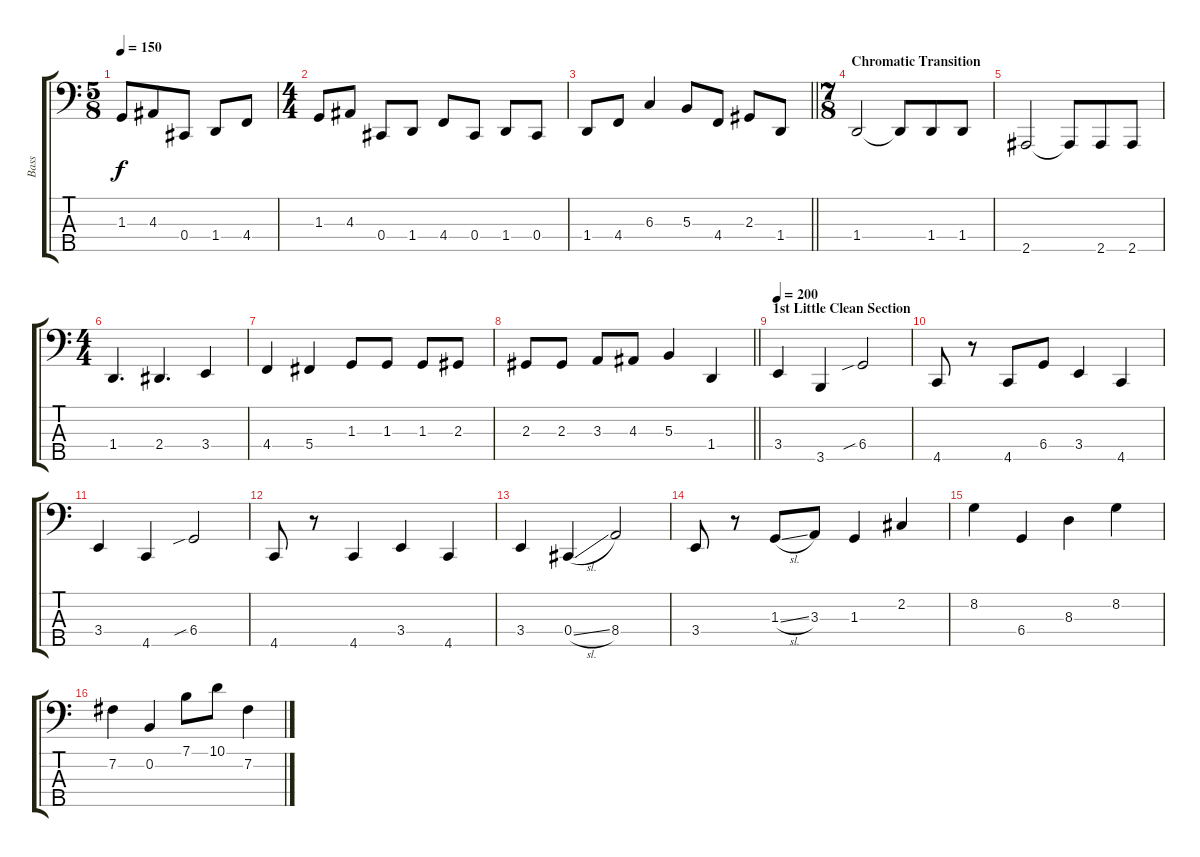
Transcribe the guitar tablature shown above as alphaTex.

\track ("Bass" "Bass") {instrument electricbassfinger}
\staff {score tabs}
\tuning (E2 B1 Gb1 Db1 Ab0) {hide}
\ts (5 8)
\tempo 150
\clef f4
\ks c
1.3.8{dy f} 4.3.8 0.4.8 1.4.8 4.4.8 |
\ts (4 4)
1.3.8 4.3.8 0.4.8 1.4.8 4.4.8 0.4.8 1.4.8 0.4.8 |
\barLineRight lightlight
1.4.8 4.4.8 6.3.4 5.3.8 4.4.8 2.3.8 1.4.8 |
\ts (7 8)
\section ("" "Chromatic Transition")
1.4.2 1.4{t}.8 1.4.8 1.4.8 |
2.5.2 2.5{t}.8 2.5.8 2.5.8 |
\ts (4 4)
1.4.4{d} 2.4.4{d} 3.4.4 |
4.4.4 5.4.4 1.3.8 1.3.8 1.3.8 2.3.8 |
\barLineRight lightlight
2.3.8 2.3.8 3.3.8 4.3.8 5.3.4 1.4.4 |
\section ("" "1st Little Clean Section")
\tempo 200
3.4.4{volume 14} 3.5.4 6.4{sib}.2 |
4.5.8 r.8 4.5.8 6.4.8 3.4.4 4.5.4 |
3.4.4 4.5.4 6.4{sib}.2 |
4.5.8 r.8 4.5.4 3.4.4 4.5.4 |
3.4.4 0.4{sl}.4 8.4.2 |
3.4.8 r.8 1.3{sl}.8 3.3.8 1.3.4 2.2.4 |
8.2.4 6.4.4 8.3.4 8.2.4 |
7.2.4 0.2.4 7.1.8 10.1.8 7.2.4
